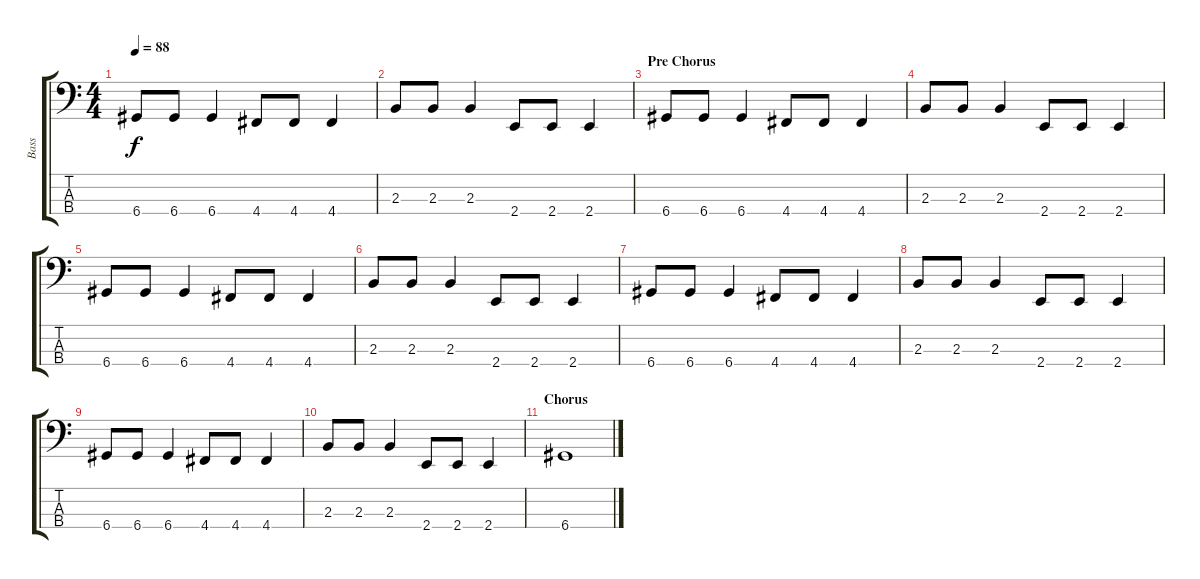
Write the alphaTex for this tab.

\track ("Bass" "Bass") {instrument electricbassfinger}
\staff {score tabs}
\tuning (G2 D2 A1 D1) {hide}
\ts (4 4)
\tempo 88
\clef f4
\ks c
6.4.8{dy f} 6.4.8 6.4.4 4.4.8 4.4.8 4.4.4 |
2.3.8 2.3.8 2.3.4 2.4.8 2.4.8 2.4.4 |
\section ("" "Pre Chorus")
6.4.8 6.4.8 6.4.4 4.4.8 4.4.8 4.4.4 |
2.3.8 2.3.8 2.3.4 2.4.8 2.4.8 2.4.4 |
6.4.8 6.4.8 6.4.4 4.4.8 4.4.8 4.4.4 |
2.3.8 2.3.8 2.3.4 2.4.8 2.4.8 2.4.4 |
6.4.8 6.4.8 6.4.4 4.4.8 4.4.8 4.4.4 |
2.3.8 2.3.8 2.3.4 2.4.8 2.4.8 2.4.4 |
6.4.8 6.4.8 6.4.4 4.4.8 4.4.8 4.4.4 |
2.3.8 2.3.8 2.3.4 2.4.8 2.4.8 2.4.4 |
\section ("" "Chorus")
6.4.1
